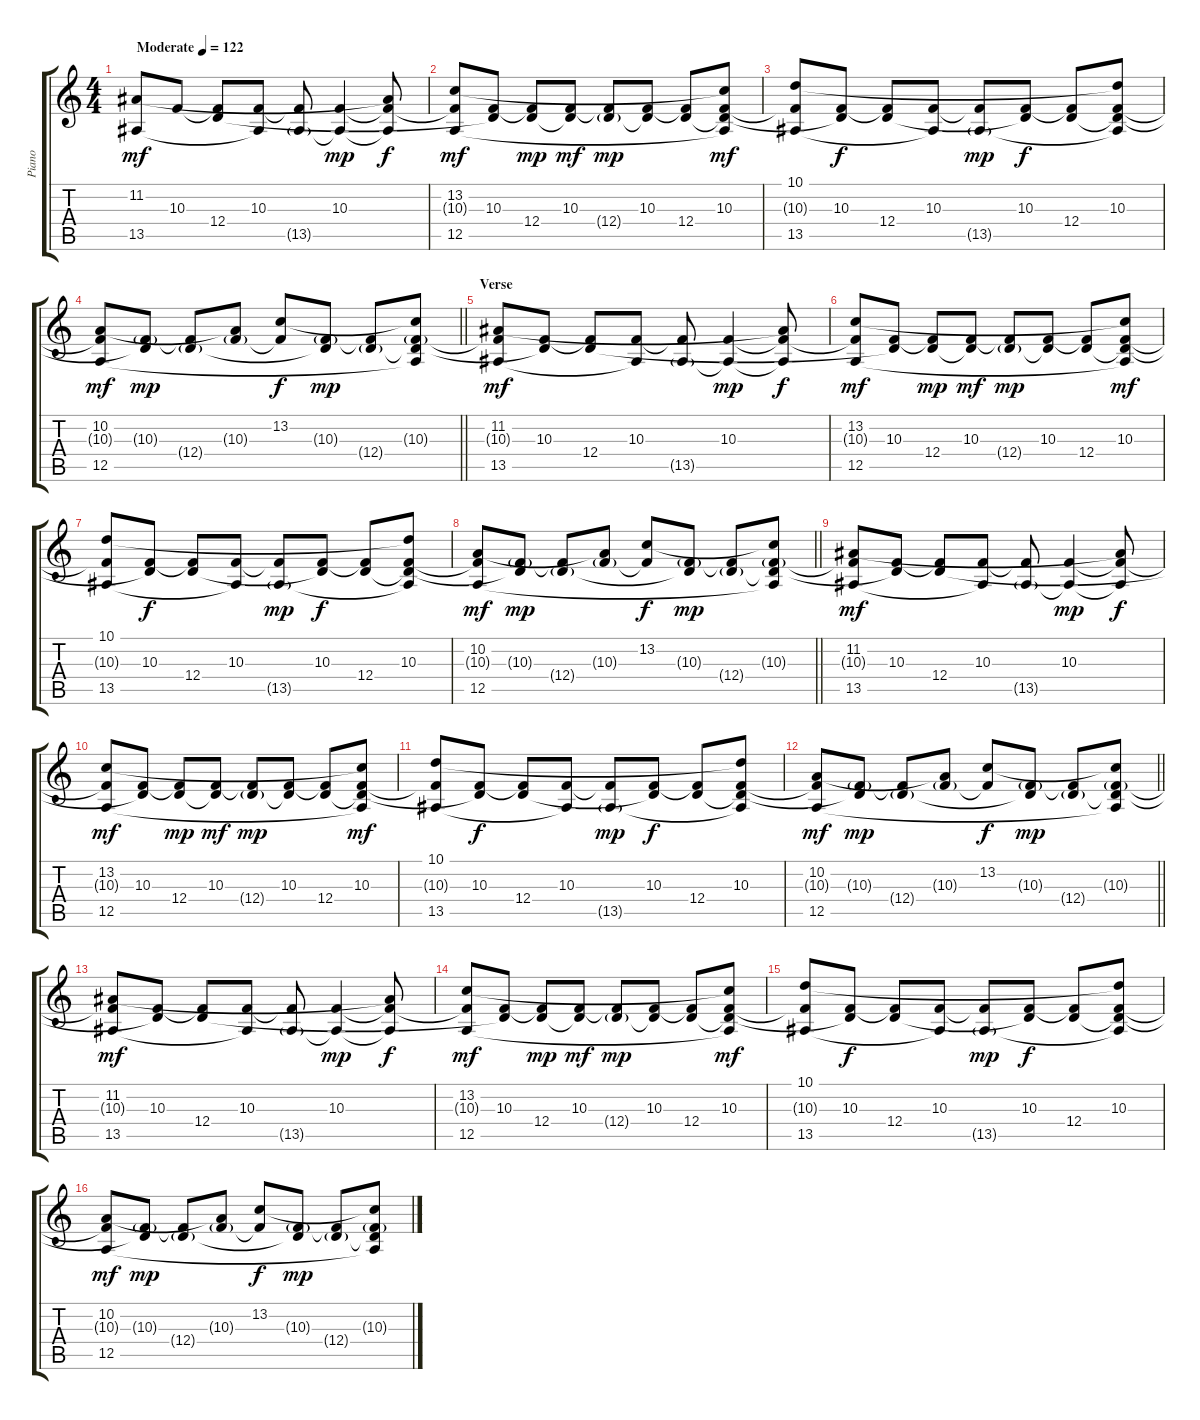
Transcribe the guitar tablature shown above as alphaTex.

\track ("Piano" "Piano") {instrument brightacousticpiano}
\staff {score tabs}
\tuning (E4 B3 G3 D3 A2 E2) {hide}
\ts (4 4)
\tempo (122 "Moderate")
\clef g2
\ks c
(11.2 13.5).8{dy mf instrument brightacousticpiano} 10.3.8 (10.3{t} 12.4).8 (10.3 13.5{t}).8 (10.3{t} 13.5{g}).8 (10.3 13.5{t}).4{dy mp} (11.2{t} 10.3{t} 13.5{t}).8{dy f} |
(13.2 10.3{t} 12.5).8{dy mf} (10.3 12.4{t}).8 (10.3{t} 12.4).8{dy mp} (10.3 12.4{t}).8{dy mf} (10.3{t} 12.4{g}).8{dy mp} (10.3 12.4{t}).8 (10.3{t} 12.4).8 (13.2{t} 10.3 12.4{t} 12.5{t}).8{dy mf} |
(10.1 10.3{t} 13.5).8 (10.3 12.4{t}).8{dy f} (10.3{t} 12.4).8 (10.3 13.5{t}).8 (10.3{t} 13.5{g}).8{dy mp} (10.3 12.4{t}).8{dy f} (10.3{t} 12.4).8 (10.1{t} 10.3 12.4{t} 13.5{t}).8 |
\barLineRight lightlight
(10.2 10.3{t} 12.5).8{dy mf} (10.3{g} 12.4{t}).8{dy mp} (10.3{t} 12.4{g}).8 (10.2{t} 10.3{g}).8 (13.2 10.3{t}).8{dy f} (10.3{g} 12.4{t}).8{dy mp} (10.3{t} 12.4{g}).8 (13.2{t} 10.3{g} 12.4{t} 12.5{t}).8 |
\section ("" "Verse")
(11.2 10.3{t} 13.5).8{dy mf} (10.3 12.4{t}).8 (10.3{t} 12.4).8 (10.3 13.5{t}).8 (10.3{t} 13.5{g}).8 (10.3 13.5{t}).4{dy mp} (11.2{t} 10.3{t} 13.5{t}).8{dy f} |
(13.2 10.3{t} 12.5).8{dy mf} (10.3 12.4{t}).8 (10.3{t} 12.4).8{dy mp} (10.3 12.4{t}).8{dy mf} (10.3{t} 12.4{g}).8{dy mp} (10.3 12.4{t}).8 (10.3{t} 12.4).8 (13.2{t} 10.3 12.4{t} 12.5{t}).8{dy mf} |
(10.1 10.3{t} 13.5).8 (10.3 12.4{t}).8{dy f} (10.3{t} 12.4).8 (10.3 13.5{t}).8 (10.3{t} 13.5{g}).8{dy mp} (10.3 12.4{t}).8{dy f} (10.3{t} 12.4).8 (10.1{t} 10.3 12.4{t} 13.5{t}).8 |
\barLineRight lightlight
(10.2 10.3{t} 12.5).8{dy mf} (10.3{g} 12.4{t}).8{dy mp} (10.3{t} 12.4{g}).8 (10.2{t} 10.3{g}).8 (13.2 10.3{t}).8{dy f} (10.3{g} 12.4{t}).8{dy mp} (10.3{t} 12.4{g}).8 (13.2{t} 10.3{g} 12.4{t} 12.5{t}).8 |
(11.2 10.3{t} 13.5).8{dy mf} (10.3 12.4{t}).8 (10.3{t} 12.4).8 (10.3 13.5{t}).8 (10.3{t} 13.5{g}).8 (10.3 13.5{t}).4{dy mp} (11.2{t} 10.3{t} 13.5{t}).8{dy f} |
(13.2 10.3{t} 12.5).8{dy mf} (10.3 12.4{t}).8 (10.3{t} 12.4).8{dy mp} (10.3 12.4{t}).8{dy mf} (10.3{t} 12.4{g}).8{dy mp} (10.3 12.4{t}).8 (10.3{t} 12.4).8 (13.2{t} 10.3 12.4{t} 12.5{t}).8{dy mf} |
(10.1 10.3{t} 13.5).8 (10.3 12.4{t}).8{dy f} (10.3{t} 12.4).8 (10.3 13.5{t}).8 (10.3{t} 13.5{g}).8{dy mp} (10.3 12.4{t}).8{dy f} (10.3{t} 12.4).8 (10.1{t} 10.3 12.4{t} 13.5{t}).8 |
\barLineRight lightlight
(10.2 10.3{t} 12.5).8{dy mf} (10.3{g} 12.4{t}).8{dy mp} (10.3{t} 12.4{g}).8 (10.2{t} 10.3{g}).8 (13.2 10.3{t}).8{dy f} (10.3{g} 12.4{t}).8{dy mp} (10.3{t} 12.4{g}).8 (13.2{t} 10.3{g} 12.4{t} 12.5{t}).8 |
(11.2 10.3{t} 13.5).8{dy mf} (10.3 12.4{t}).8 (10.3{t} 12.4).8 (10.3 13.5{t}).8 (10.3{t} 13.5{g}).8 (10.3 13.5{t}).4{dy mp} (11.2{t} 10.3{t} 13.5{t}).8{dy f} |
(13.2 10.3{t} 12.5).8{dy mf} (10.3 12.4{t}).8 (10.3{t} 12.4).8{dy mp} (10.3 12.4{t}).8{dy mf} (10.3{t} 12.4{g}).8{dy mp} (10.3 12.4{t}).8 (10.3{t} 12.4).8 (13.2{t} 10.3 12.4{t} 12.5{t}).8{dy mf} |
(10.1 10.3{t} 13.5).8 (10.3 12.4{t}).8{dy f} (10.3{t} 12.4).8 (10.3 13.5{t}).8 (10.3{t} 13.5{g}).8{dy mp} (10.3 12.4{t}).8{dy f} (10.3{t} 12.4).8 (10.1{t} 10.3 12.4{t} 13.5{t}).8 |
(10.2 10.3{t} 12.5).8{dy mf} (10.3{g} 12.4{t}).8{dy mp} (10.3{t} 12.4{g}).8 (10.2{t} 10.3{g}).8 (13.2 10.3{t}).8{dy f} (10.3{g} 12.4{t}).8{dy mp} (10.3{t} 12.4{g}).8 (13.2{t} 10.3{g} 12.4{t} 12.5{t}).8
